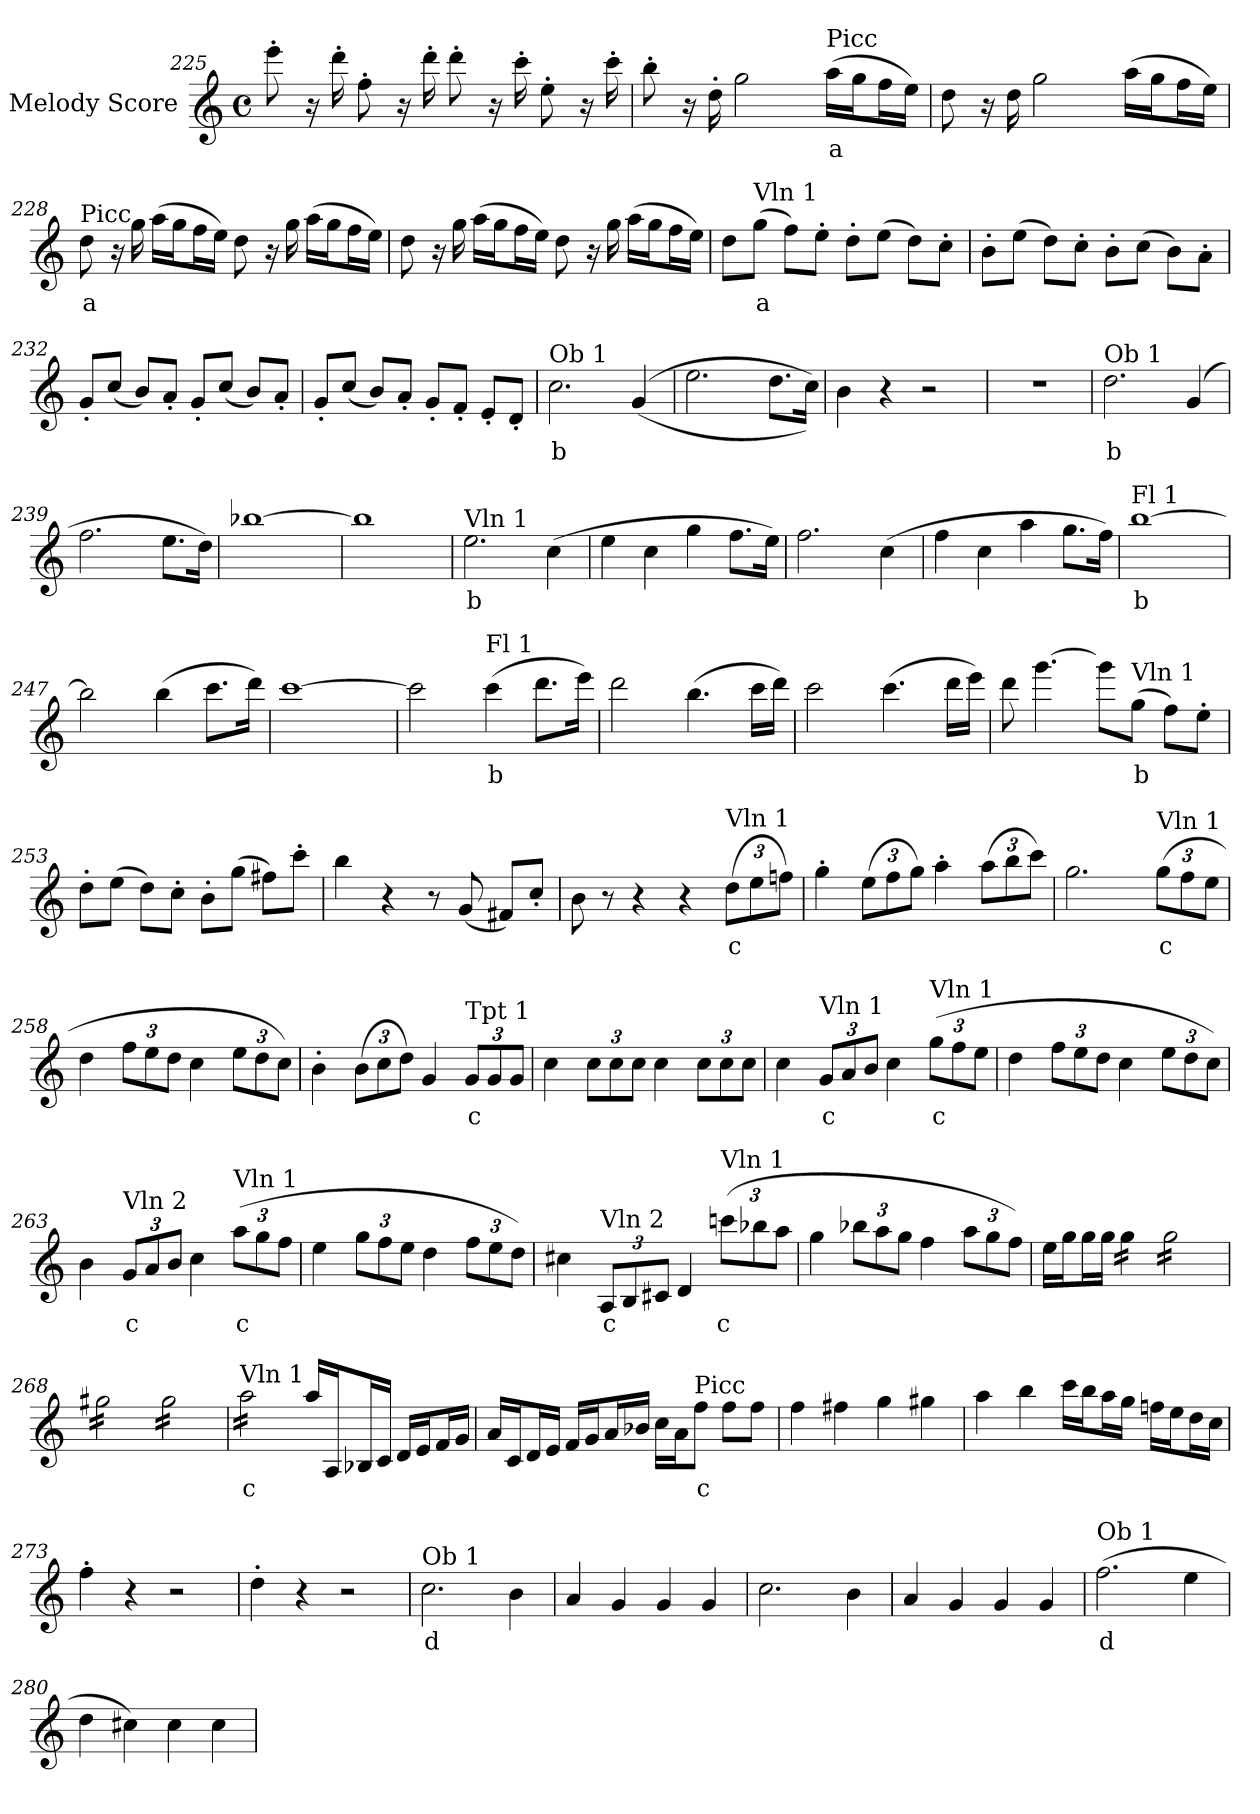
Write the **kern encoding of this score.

**kern	**text
*part1	*part1
*staff1	*staff1
*I"Melody Score	*
*clefG2	*
*k[]	*
*M4/4	*
*met(c)	*
=225	=225
8eee'\	.
16r	.
16ddd'\	.
8ff'\	.
16r	.
16ddd'\	.
8ddd'\	.
16r	.
16ccc'\	.
8ee'\	.
16r	.
16ccc'\	.
=226	=226
8bb'\	.
16r	.
16dd'\	.
2gg\	.
!LO:TX:a:t=Picc	!
!	!LO:LY:b:color=#FF0000
(16aa\LL	a
16gg\J	.
16ff\L	.
16ee\JJ)	.
=227	=227
8dd\	.
16r	.
16dd\	.
2gg\	.
(16aa\LL	.
16gg\J	.
16ff\L	.
16ee\JJ)	.
=228	=228
!LO:TX:a:t=Picc	!
!	!LO:LY:b:color=#FF0000
8dd\	a
16r	.
16gg\	.
(16aa\LL	.
16gg\J	.
16ff\L	.
16ee\JJ)	.
8dd\	.
16r	.
16gg\	.
(16aa\LL	.
16gg\J	.
16ff\L	.
16ee\JJ)	.
=229	=229
8dd\	.
16r	.
16gg\	.
(16aa\LL	.
16gg\J	.
16ff\L	.
16ee\JJ)	.
8dd\	.
16r	.
16gg\	.
(16aa\LL	.
16gg\J	.
16ff\L	.
16ee\JJ)	.
=230	=230
8dd\L	.
!LO:TX:a:t=Vln 1	!
!	!LO:LY:b:color=#FF0000
(8gg\J	a
8ff\L)	.
8ee'\J	.
8dd'\L	.
(8ee\J	.
8dd\L)	.
8cc'\J	.
=231	=231
8b'\L	.
(8ee\J	.
8dd\L)	.
8cc'\J	.
8b'\L	.
(8cc\J	.
8b\L)	.
8a'\J	.
=232	=232
8g'/L	.
(8cc/J	.
8b/L)	.
8a'/J	.
8g'/L	.
(8cc/J	.
8b/L)	.
8a'/J	.
=233	=233
8g'/L	.
(8cc/J	.
8b/L)	.
8a'/J	.
8g'/L	.
8f'/J	.
8e'/L	.
8d'/J	.
=234	=234
!LO:TX:a:t=Ob 1	!
!	!LO:LY:b:color=#FF0000
2.cc\	b
((4g/	.
=235	=235
2.ee\	.
8.dd\L	.
16cc\Jk))	.
=236	=236
4b\	.
4r	.
2r	.
=237	=237
1r	.
=238	=238
!LO:TX:a:t=Ob 1	!
!	!LO:LY:b:color=#FF0000
2.dd\	b
(4g/	.
=239	=239
2.ff\	.
8.ee\L	.
16dd\Jk)	.
=240	=240
[1bb-X	.
=241	=241
1bb-]	.
=242	=242
!LO:TX:a:t=Vln 1	!
!	!LO:LY:b:color=#FF0000
2.ee\	b
(4cc\	.
=243	=243
4ee\	.
4cc\	.
4gg\	.
8.ff\L	.
16ee\Jk)	.
=244	=244
2.ff\	.
(4cc\	.
=245	=245
4ff\	.
4cc\	.
4aa\	.
8.gg\L	.
16ff\Jk)	.
=246	=246
!LO:TX:a:t=Fl 1	!
!	!LO:LY:b:color=#FF0000
[1bb	b
=247	=247
2bb\]	.
(4bb\	.
8.ccc\L	.
16ddd\Jk)	.
=248	=248
[1ccc	.
=249	=249
2ccc\]	.
!LO:TX:a:t=Fl 1	!
!	!LO:LY:b:color=#FF0000
(4ccc\	b
8.ddd\L	.
16eee\Jk)	.
=250	=250
2ddd\	.
(4.bb\	.
16ccc\LL	.
16ddd\JJ)	.
=251	=251
2ccc\	.
(4.ccc\	.
16ddd\LL	.
16eee\JJ)	.
=252	=252
8ddd\	.
[4.ggg\	.
8ggg\L]	.
!LO:TX:a:t=Vln 1	!
!	!LO:LY:b:color=#FF0000
(8gg\J	b
8ff\L)	.
8ee'\J	.
=253	=253
8dd'\L	.
(8ee\J	.
8dd\L)	.
8cc'\J	.
8b'\L	.
(8gg\J	.
8ff#X\L)	.
8ccc'\J	.
=254	=254
4bb\	.
4r	.
8r	.
(8g/	.
8f#X/L)	.
8cc'/J	.
=255	=255
8b\	.
8r	.
4r	.
4r	.
*Xbrackettup	*
!LO:TX:a:t=Vln 1	!
!	!LO:LY:b:color=#FF0000
(12dd\L	c
12ee\	.
12ffn\J)	.
=256	=256
4gg'\	.
(12ee\L	.
12ff\	.
12gg\J)	.
4aa'\	.
(12aa\L	.
12bb\	.
12ccc\J)	.
=257	=257
2.gg\	.
!LO:TX:a:t=Vln 1	!
!	!LO:LY:b:color=#FF0000
(12gg\L	c
12ff\	.
12ee\J	.
=258	=258
4dd\	.
12ff\L	.
12ee\	.
12dd\J	.
4cc\	.
12ee\L	.
12dd\	.
12cc\J)	.
=259	=259
4b'\	.
(12b\L	.
12cc\	.
12dd\J)	.
4g/	.
!LO:TX:a:t=Tpt 1	!
!	!LO:LY:b:color=#FF0000
12g/L	c
12g/	.
12g/J	.
=260	=260
4cc\	.
12cc\L	.
12cc\	.
12cc\J	.
4cc\	.
12cc\L	.
12cc\	.
12cc\J	.
=261	=261
4cc\	.
!LO:TX:a:t=Vln 1	!
!	!LO:LY:b:color=#FF0000
12g/L	c
12a/	.
12b/J	.
4cc\	.
!LO:TX:a:t=Vln 1	!
!	!LO:LY:b:color=#FF0000
(12gg\L	c
12ff\	.
12ee\J	.
=262	=262
4dd\	.
12ff\L	.
12ee\	.
12dd\J	.
4cc\	.
12ee\L	.
12dd\	.
12cc\J)	.
=263	=263
4b\	.
!LO:TX:a:t=Vln 2	!
!	!LO:LY:b:color=#FF0000
12g/L	c
12a/	.
12b/J	.
4cc\	.
!LO:TX:a:t=Vln 1	!
!	!LO:LY:b:color=#FF0000
(12aa\L	c
12gg\	.
12ff\J	.
=264	=264
4ee\	.
12gg\L	.
12ff\	.
12ee\J	.
4dd\	.
12ff\L	.
12ee\	.
12dd\J)	.
=265	=265
4cc#X\	.
!LO:TX:a:t=Vln 2	!
!	!LO:LY:b:color=#FF0000
12A/L	c
12B/	.
12c#X/J	.
4d/	.
!LO:TX:a:t=Vln 1	!
!	!LO:LY:b:color=#FF0000
(12cccn\L	c
12bb-X\	.
12aa\J	.
=266	=266
4gg\	.
12bb-X\L	.
12aa\	.
12gg\J	.
4ff\	.
12aa\L	.
12gg\	.
12ff\J)	.
=267	=267
16ee\LL	.
16gg\J	.
16gg\L	.
16gg\JJ	.
*tremolo	*
16gg\LL	.
16gg\	.
16gg\	.
16gg\JJ	.
16gg\LL	.
16gg\	.
16gg\	.
16gg\	.
16gg\	.
16gg\	.
16gg\	.
16gg\JJ	.
=268	=268
16gg#X\LL	.
16gg#X\	.
16gg#X\	.
16gg#X\	.
16gg#X\	.
16gg#X\	.
16gg#X\	.
16gg#X\JJ	.
16gg#\LL	.
16gg#\	.
16gg#\	.
16gg#\	.
16gg#\	.
16gg#\	.
16gg#\	.
16gg#\JJ	.
=269	=269
!LO:TX:a:t=Vln 1	!
!	!LO:LY:b:color=#FF0000
16aa\LL	c
16aa\	.
16aa\	.
16aa\	.
16aa\	.
16aa\	.
16aa\	.
16aa\JJ	.
*Xtremolo	*
16aa/LL	.
16A/J	.
16B-X/L	.
16c/JJ	.
16d/LL	.
16e/J	.
16f/L	.
16g/JJ	.
=270	=270
16a/LL	.
16c/J	.
16d/L	.
16e/JJ	.
16f/LL	.
16g/J	.
16a/L	.
16b-X/JJ	.
16cc\LL	.
16a\J	.
!LO:TX:a:t=Picc	!
!	!LO:LY:b:color=#FF0000
8ff\J	c
8ff\L	.
8ff\J	.
=271	=271
4ff\	.
4ff#X\	.
4gg\	.
4gg#X\	.
=272	=272
4aa\	.
4bb\	.
16ccc\LL	.
16bb\J	.
16aa\L	.
16gg\JJ	.
16ffn\LL	.
16ee\J	.
16dd\L	.
16cc\JJ	.
=273	=273
4ff'\	.
4r	.
2r	.
=274	=274
4dd'\	.
4r	.
2r	.
=275	=275
!LO:TX:a:t=Ob 1	!
!	!LO:LY:b:color=#FF0000
2.cc\	d
4b\	.
=276	=276
4a/	.
4g/	.
4g/	.
4g/	.
=277	=277
2.cc\	.
4b\	.
=278	=278
4a/	.
4g/	.
4g/	.
4g/	.
=279	=279
!LO:TX:a:t=Ob 1	!
!	!LO:LY:b:color=#FF0000
(2.ff\	d
4ee\	.
=280	=280
4dd\	.
4cc#X\)	.
4cc#\	.
4cc#\	.
=	=
*-	*-
